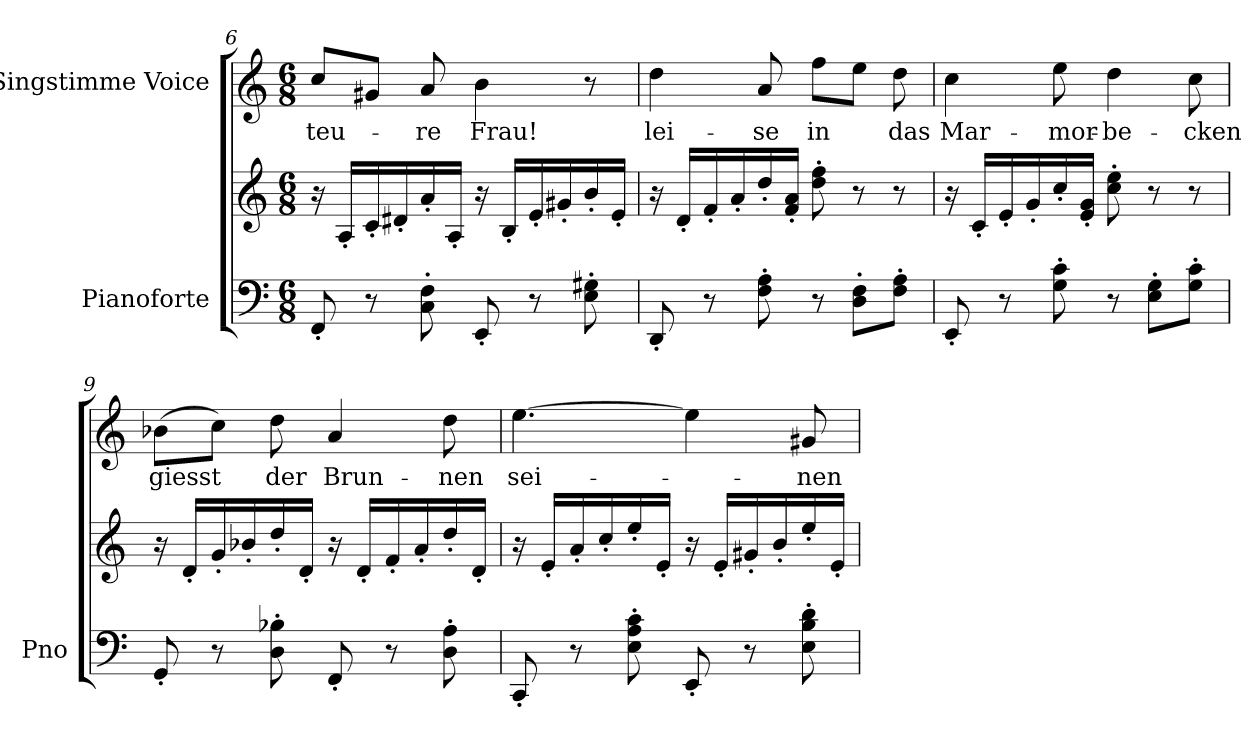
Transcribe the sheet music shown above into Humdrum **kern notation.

**kern	**kern	**kern	**text
*part2	*part2	*part1	*part1
*staff3	*staff2	*staff1	*staff1
*I"Pianoforte	*	*I"Singstimme Voice	*
*I'Pno	*	*	*
*clefF4	*clefG2	*clefG2	*
*k[]	*k[]	*k[]	*
*M6/8	*M6/8	*M6/8	*
=6	=6	=6	=6
8FF'/	16r	8cc/L	teu-
.	16A'/LL	.	.
8r	16c'/	8g#X/J	.
.	16d#X'/	.	.
8C\' 8F\'	16a'/	8a/	-re
.	16A'/JJ	.	.
8EE'/	16r	4b\	Frau!
.	16B'/LL	.	.
8r	16e'/	.	.
.	16g#X'/	.	.
8E\' 8G#X\'	16b'/	8r	.
.	16e'/JJ	.	.
=7	=7	=7	=7
8DD'/	16r	4dd\	lei-
.	16d'/LL	.	.
8r	16f'/	.	.
.	16a'/	.	.
8F\' 8A\'	16dd'/	8a/	-se
.	16f/' 16a/'JJ	.	.
8r	8dd\' 8ff\'	8ff\L	in
8D\' 8F\'L	8r	8ee\J	.
8F\' 8A\'J	8r	8dd\	das
=8	=8	=8	=8
8EE'/	16r	4cc\	Mar-
.	16c'/LL	.	.
8r	16e'/	.	.
.	16g'/	.	.
8G\' 8c\'	16cc'/	8ee\	-mor-
.	16e/' 16g/'JJ	.	.
8r	8cc\' 8ee\'	4dd\	-be-
8E\' 8G\'L	8r	.	.
8G\' 8c\'J	8r	8cc\	-cken
=9	=9	=9	=9
8GG'/	16r	(8b-X\L	giesst
.	16d'/LL	.	.
8r	16g'/	8cc\J)	.
.	16b-X'/	.	.
8D\' 8B-X\'	16dd'/	8dd\	der
.	16d'/JJ	.	.
8FF'/	16r	4a/	Brun-
.	16d'/LL	.	.
8r	16f'/	.	.
.	16a'/	.	.
8D\' 8A\'	16dd'/	8dd\	-nen
.	16d'/JJ	.	.
=10	=10	=10	=10
8CC'/	16r	[4.ee\	sei-
.	16e'/LL	.	.
8r	16a'/	.	.
.	16cc'/	.	.
8E\' 8A\' 8c\'	16ee'/	.	.
.	16e'/JJ	.	.
8EE'/	16r	4ee\]	.
.	16e'/LL	.	.
8r	16g#X'/	.	.
.	16b'/	.	.
8E\' 8B\' 8d\'	16ee'/	8g#X/	-nen
.	16e'/JJ	.	.
=	=	=	=
*-	*-	*-	*-
